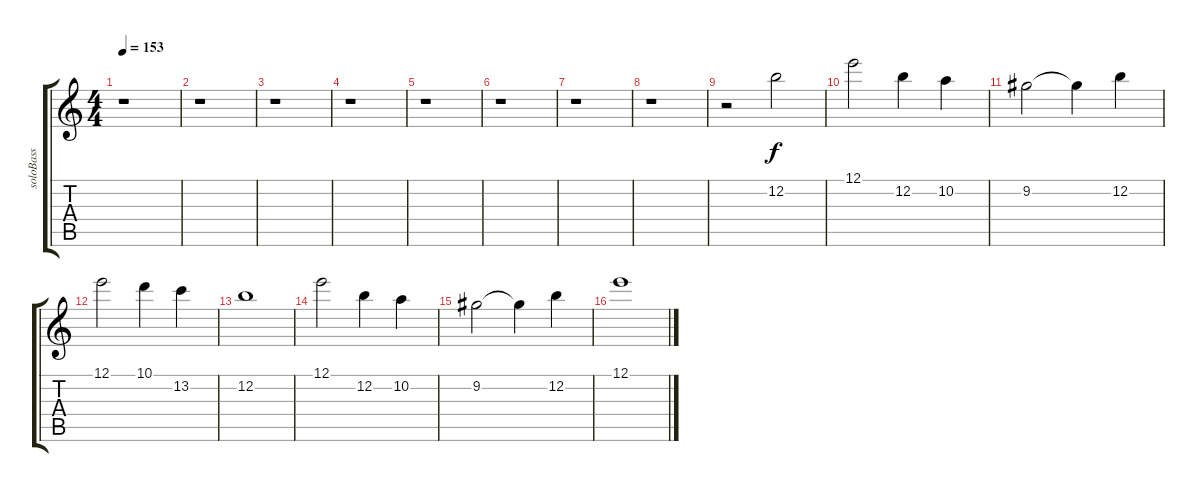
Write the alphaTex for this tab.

\track ("soloBass" "soloBass") {instrument electricbassfinger}
\staff {score tabs}
\tuning (E4 B3 G3 D3 A2 E2) {hide}
\ts (4 4)
\tempo 153
\clef g2
\ks c
r.1{dy f} |
r.1 |
r.1 |
r.1 |
r.1 |
r.1 |
r.1 |
r.1 |
r.2 12.2.2 |
12.1.2 12.2.4 10.2.4 |
9.2.2 9.2{t}.4 12.2.4 |
12.1.2 10.1.4 13.2.4 |
12.2.1 |
12.1.2 12.2.4 10.2.4 |
9.2.2 9.2{t}.4 12.2.4 |
12.1.1
